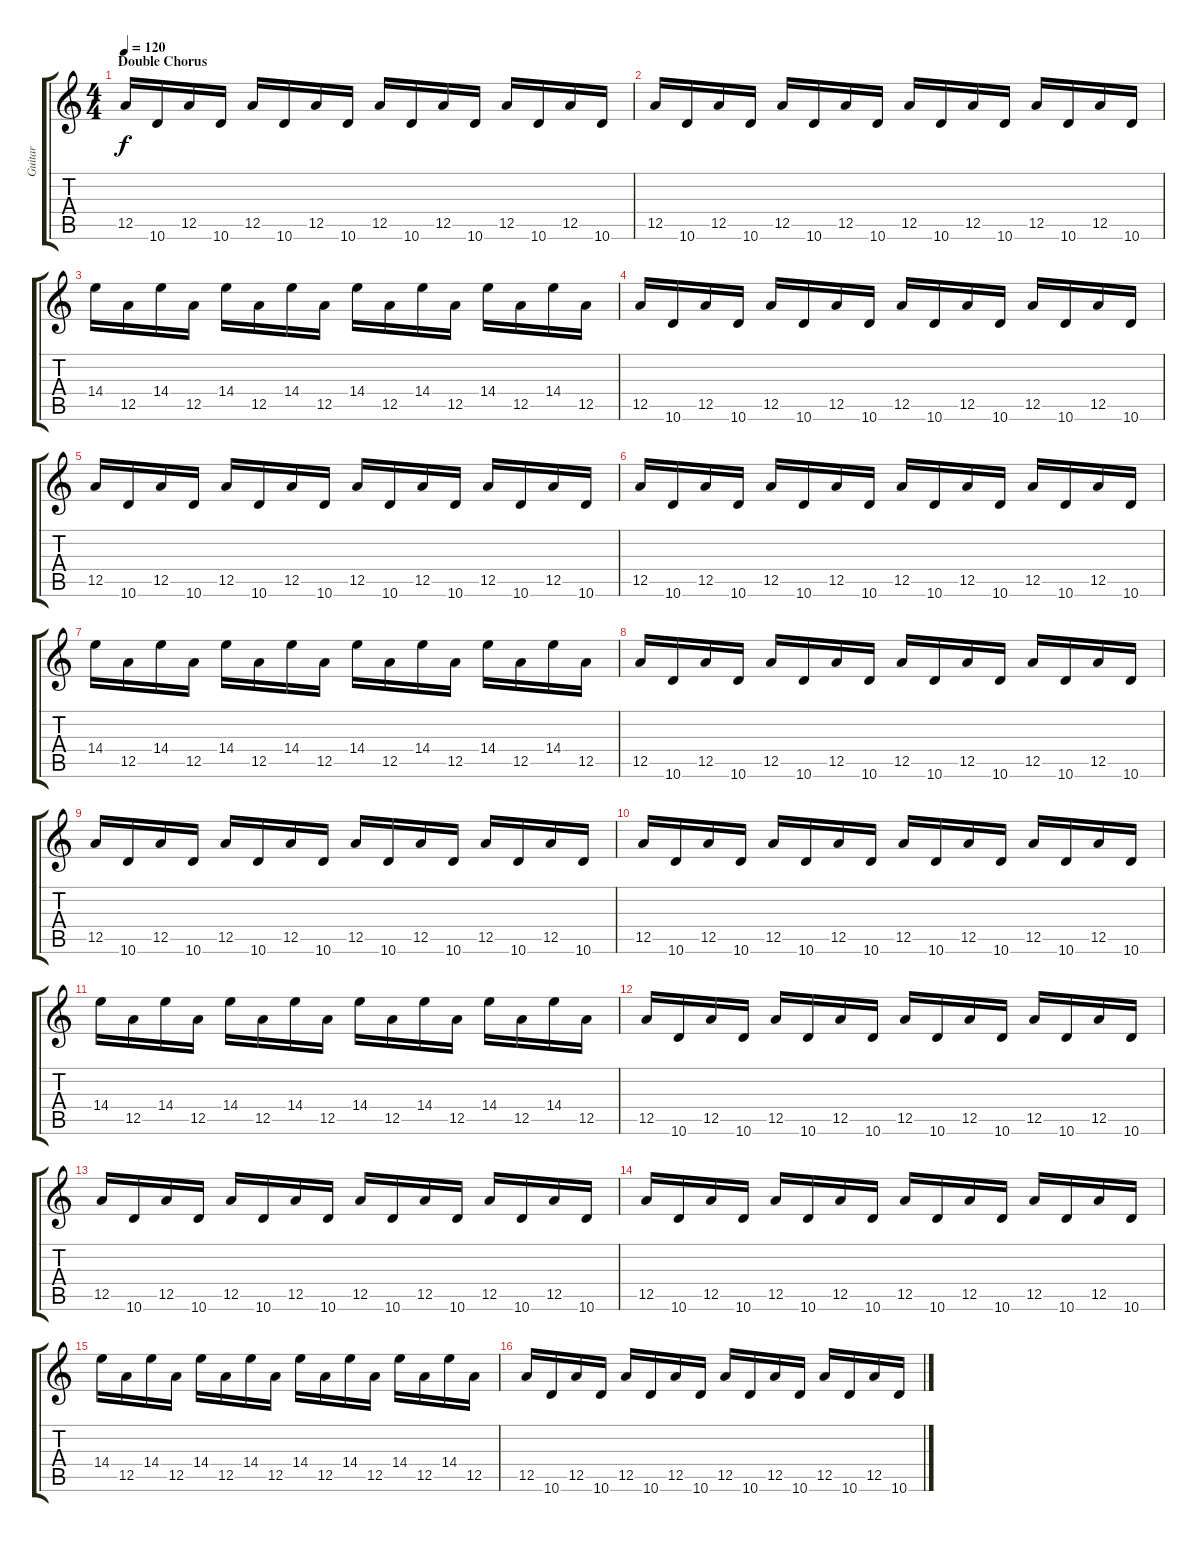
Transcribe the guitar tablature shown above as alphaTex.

\track ("Guitar" "Guitar") {instrument overdrivenguitar}
\staff {score tabs}
\tuning (E4 B3 G3 D3 A2 E2) {hide}
\ts (4 4)
\section ("" "Double Chorus")
\tempo 120
\clef g2
\ks c
12.5.16{dy f} 10.6.16 12.5.16 10.6.16 12.5.16 10.6.16 12.5.16 10.6.16 12.5.16 10.6.16 12.5.16 10.6.16 12.5.16 10.6.16 12.5.16 10.6.16 |
12.5.16 10.6.16 12.5.16 10.6.16 12.5.16 10.6.16 12.5.16 10.6.16 12.5.16 10.6.16 12.5.16 10.6.16 12.5.16 10.6.16 12.5.16 10.6.16 |
14.4.16 12.5.16 14.4.16 12.5.16 14.4.16 12.5.16 14.4.16 12.5.16 14.4.16 12.5.16 14.4.16 12.5.16 14.4.16 12.5.16 14.4.16 12.5.16 |
12.5.16 10.6.16 12.5.16 10.6.16 12.5.16 10.6.16 12.5.16 10.6.16 12.5.16 10.6.16 12.5.16 10.6.16 12.5.16 10.6.16 12.5.16 10.6.16 |
12.5.16 10.6.16 12.5.16 10.6.16 12.5.16 10.6.16 12.5.16 10.6.16 12.5.16 10.6.16 12.5.16 10.6.16 12.5.16 10.6.16 12.5.16 10.6.16 |
12.5.16 10.6.16 12.5.16 10.6.16 12.5.16 10.6.16 12.5.16 10.6.16 12.5.16 10.6.16 12.5.16 10.6.16 12.5.16 10.6.16 12.5.16 10.6.16 |
14.4.16 12.5.16 14.4.16 12.5.16 14.4.16 12.5.16 14.4.16 12.5.16 14.4.16 12.5.16 14.4.16 12.5.16 14.4.16 12.5.16 14.4.16 12.5.16 |
12.5.16 10.6.16 12.5.16 10.6.16 12.5.16 10.6.16 12.5.16 10.6.16 12.5.16 10.6.16 12.5.16 10.6.16 12.5.16 10.6.16 12.5.16 10.6.16 |
12.5.16 10.6.16 12.5.16 10.6.16 12.5.16 10.6.16 12.5.16 10.6.16 12.5.16 10.6.16 12.5.16 10.6.16 12.5.16 10.6.16 12.5.16 10.6.16 |
12.5.16 10.6.16 12.5.16 10.6.16 12.5.16 10.6.16 12.5.16 10.6.16 12.5.16 10.6.16 12.5.16 10.6.16 12.5.16 10.6.16 12.5.16 10.6.16 |
14.4.16 12.5.16 14.4.16 12.5.16 14.4.16 12.5.16 14.4.16 12.5.16 14.4.16 12.5.16 14.4.16 12.5.16 14.4.16 12.5.16 14.4.16 12.5.16 |
12.5.16 10.6.16 12.5.16 10.6.16 12.5.16 10.6.16 12.5.16 10.6.16 12.5.16 10.6.16 12.5.16 10.6.16 12.5.16 10.6.16 12.5.16 10.6.16 |
12.5.16 10.6.16 12.5.16 10.6.16 12.5.16 10.6.16 12.5.16 10.6.16 12.5.16 10.6.16 12.5.16 10.6.16 12.5.16 10.6.16 12.5.16 10.6.16 |
12.5.16 10.6.16 12.5.16 10.6.16 12.5.16 10.6.16 12.5.16 10.6.16 12.5.16 10.6.16 12.5.16 10.6.16 12.5.16 10.6.16 12.5.16 10.6.16 |
14.4.16 12.5.16 14.4.16 12.5.16 14.4.16 12.5.16 14.4.16 12.5.16 14.4.16 12.5.16 14.4.16 12.5.16 14.4.16 12.5.16 14.4.16 12.5.16 |
12.5.16 10.6.16 12.5.16 10.6.16 12.5.16 10.6.16 12.5.16 10.6.16 12.5.16 10.6.16 12.5.16 10.6.16 12.5.16 10.6.16 12.5.16 10.6.16
